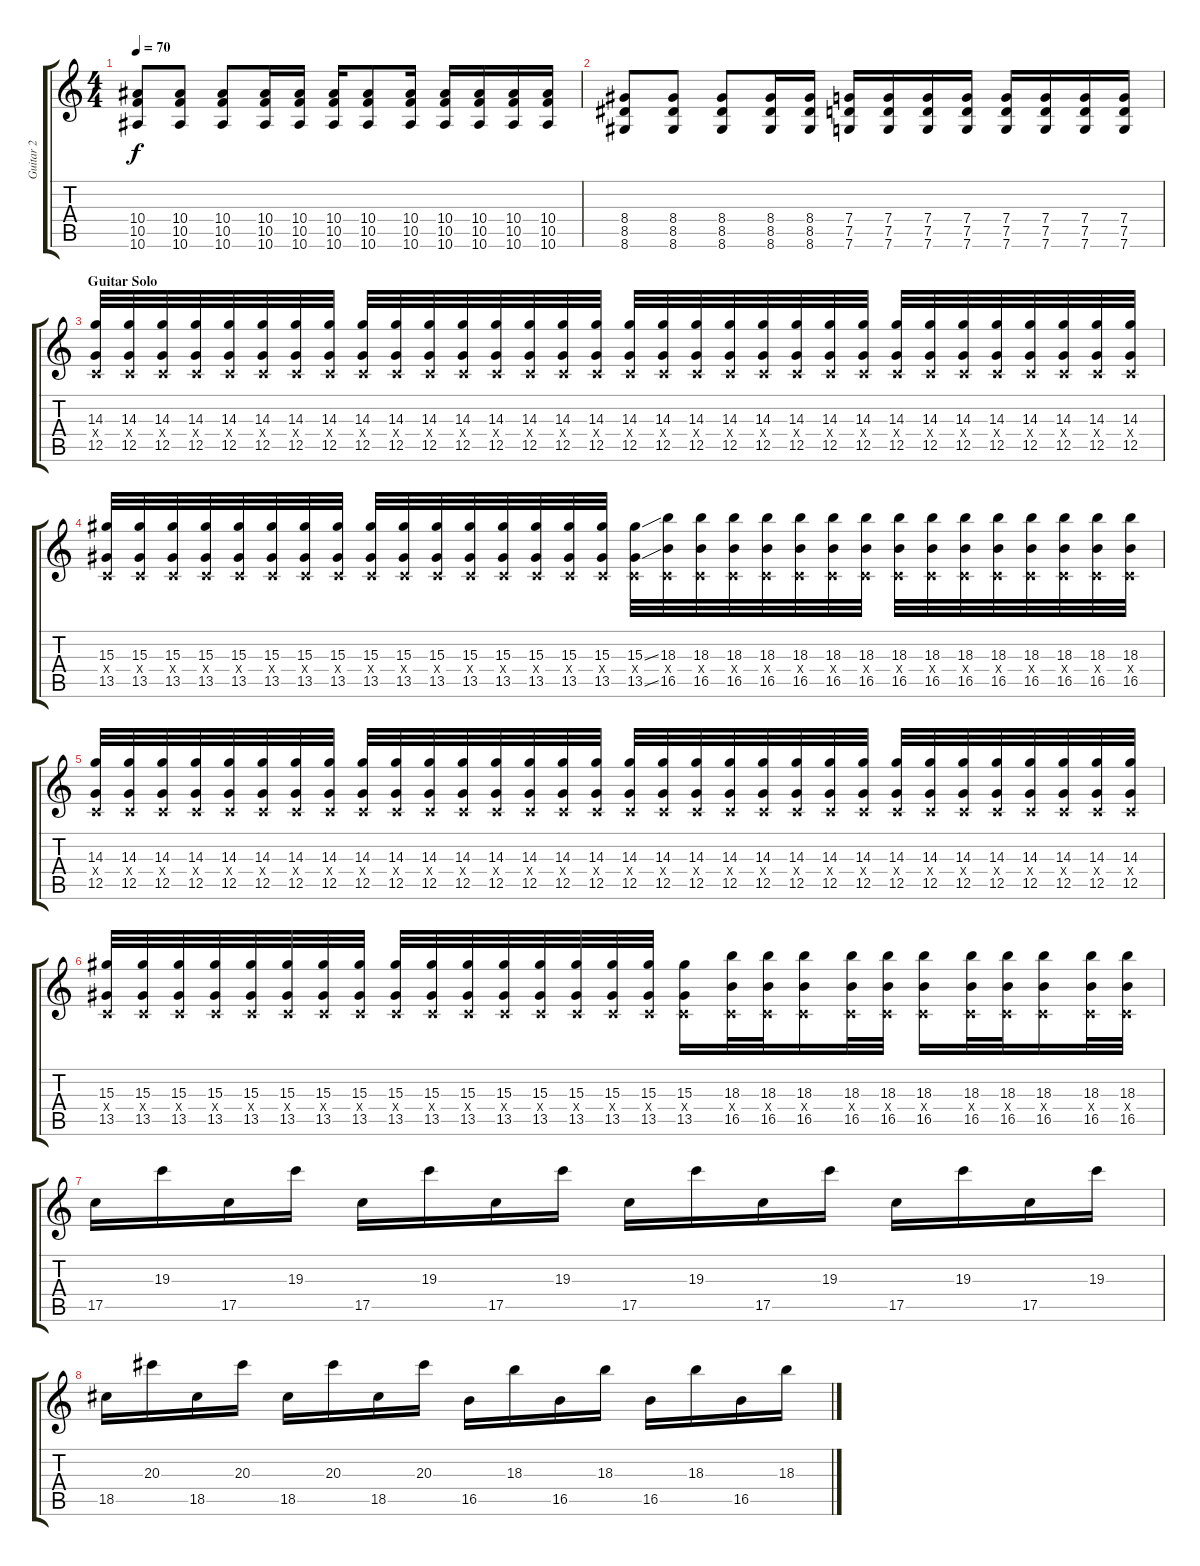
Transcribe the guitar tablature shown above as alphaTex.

\track ("Guitar 2" "Guitar 2") {instrument distortionguitar}
\staff {score tabs}
\tuning (D4 A3 F3 C3 G2 C2) {hide}
\ts (4 4)
\tempo 70
\clef g2
\ks c
(10.4 10.5 10.6).8{dy f} (10.4 10.5 10.6).8 (10.4 10.5 10.6).8 (10.4 10.5 10.6).16 (10.4 10.5 10.6).16 (10.4 10.5 10.6).16 (10.4 10.5 10.6).8 (10.4 10.5 10.6).16 (10.4 10.5 10.6).16 (10.4 10.5 10.6).16 (10.4 10.5 10.6).16 (10.4 10.5 10.6).16 |
(8.4 8.5 8.6).8 (8.4 8.5 8.6).8 (8.4 8.5 8.6).8 (8.4 8.5 8.6).16 (8.4 8.5 8.6).16 (7.4 7.5 7.6).16 (7.4 7.5 7.6).16 (7.4 7.5 7.6).16 (7.4 7.5 7.6).16 (7.4 7.5 7.6).16 (7.4 7.5 7.6).16 (7.4 7.5 7.6).16 (7.4 7.5 7.6).16 |
\section ("" "Guitar Solo")
(14.3 0.4{x} 12.5).32 (14.3 0.4{x} 12.5).32 (14.3 0.4{x} 12.5).32 (14.3 0.4{x} 12.5).32 (14.3 0.4{x} 12.5).32 (14.3 0.4{x} 12.5).32 (14.3 0.4{x} 12.5).32 (14.3 0.4{x} 12.5).32 (14.3 0.4{x} 12.5).32 (14.3 0.4{x} 12.5).32 (14.3 0.4{x} 12.5).32 (14.3 0.4{x} 12.5).32 (14.3 0.4{x} 12.5).32 (14.3 0.4{x} 12.5).32 (14.3 0.4{x} 12.5).32 (14.3 0.4{x} 12.5).32 (14.3 0.4{x} 12.5).32 (14.3 0.4{x} 12.5).32 (14.3 0.4{x} 12.5).32 (14.3 0.4{x} 12.5).32 (14.3 0.4{x} 12.5).32 (14.3 0.4{x} 12.5).32 (14.3 0.4{x} 12.5).32 (14.3 0.4{x} 12.5).32 (14.3 0.4{x} 12.5).32 (14.3 0.4{x} 12.5).32 (14.3 0.4{x} 12.5).32 (14.3 0.4{x} 12.5).32 (14.3 0.4{x} 12.5).32 (14.3 0.4{x} 12.5).32 (14.3 0.4{x} 12.5).32 (14.3 0.4{x} 12.5).32 |
(15.3 0.4{x} 13.5).32 (15.3 0.4{x} 13.5).32 (15.3 0.4{x} 13.5).32 (15.3 0.4{x} 13.5).32 (15.3 0.4{x} 13.5).32 (15.3 0.4{x} 13.5).32 (15.3 0.4{x} 13.5).32 (15.3 0.4{x} 13.5).32 (15.3 0.4{x} 13.5).32 (15.3 0.4{x} 13.5).32 (15.3 0.4{x} 13.5).32 (15.3 0.4{x} 13.5).32 (15.3 0.4{x} 13.5).32 (15.3 0.4{x} 13.5).32 (15.3 0.4{x} 13.5).32 (15.3 0.4{x} 13.5).32 (15.3{ss} 0.4{x} 13.5{ss}).32 (18.3 0.4{x} 16.5).32 (18.3 0.4{x} 16.5).32 (18.3 0.4{x} 16.5).32 (18.3 0.4{x} 16.5).32 (18.3 0.4{x} 16.5).32 (18.3 0.4{x} 16.5).32 (18.3 0.4{x} 16.5).32 (18.3 0.4{x} 16.5).32 (18.3 0.4{x} 16.5).32 (18.3 0.4{x} 16.5).32 (18.3 0.4{x} 16.5).32 (18.3 0.4{x} 16.5).32 (18.3 0.4{x} 16.5).32 (18.3 0.4{x} 16.5).32 (18.3 0.4{x} 16.5).32 |
(14.3 0.4{x} 12.5).32 (14.3 0.4{x} 12.5).32 (14.3 0.4{x} 12.5).32 (14.3 0.4{x} 12.5).32 (14.3 0.4{x} 12.5).32 (14.3 0.4{x} 12.5).32 (14.3 0.4{x} 12.5).32 (14.3 0.4{x} 12.5).32 (14.3 0.4{x} 12.5).32 (14.3 0.4{x} 12.5).32 (14.3 0.4{x} 12.5).32 (14.3 0.4{x} 12.5).32 (14.3 0.4{x} 12.5).32 (14.3 0.4{x} 12.5).32 (14.3 0.4{x} 12.5).32 (14.3 0.4{x} 12.5).32 (14.3 0.4{x} 12.5).32 (14.3 0.4{x} 12.5).32 (14.3 0.4{x} 12.5).32 (14.3 0.4{x} 12.5).32 (14.3 0.4{x} 12.5).32 (14.3 0.4{x} 12.5).32 (14.3 0.4{x} 12.5).32 (14.3 0.4{x} 12.5).32 (14.3 0.4{x} 12.5).32 (14.3 0.4{x} 12.5).32 (14.3 0.4{x} 12.5).32 (14.3 0.4{x} 12.5).32 (14.3 0.4{x} 12.5).32 (14.3 0.4{x} 12.5).32 (14.3 0.4{x} 12.5).32 (14.3 0.4{x} 12.5).32 |
(15.3 0.4{x} 13.5).32 (15.3 0.4{x} 13.5).32 (15.3 0.4{x} 13.5).32 (15.3 0.4{x} 13.5).32 (15.3 0.4{x} 13.5).32 (15.3 0.4{x} 13.5).32 (15.3 0.4{x} 13.5).32 (15.3 0.4{x} 13.5).32 (15.3 0.4{x} 13.5).32 (15.3 0.4{x} 13.5).32 (15.3 0.4{x} 13.5).32 (15.3 0.4{x} 13.5).32 (15.3 0.4{x} 13.5).32 (15.3 0.4{x} 13.5).32 (15.3 0.4{x} 13.5).32 (15.3 0.4{x} 13.5).32 (15.3 0.4{x} 13.5).16 (18.3 0.4{x} 16.5).32 (18.3 0.4{x} 16.5).32 (18.3 0.4{x} 16.5).16 (18.3 0.4{x} 16.5).32 (18.3 0.4{x} 16.5).32 (18.3 0.4{x} 16.5).16 (18.3 0.4{x} 16.5).32 (18.3 0.4{x} 16.5).32 (18.3 0.4{x} 16.5).16 (18.3 0.4{x} 16.5).32 (18.3 0.4{x} 16.5).32 |
17.5.16 19.3.16 17.5.16 19.3.16 17.5.16 19.3.16 17.5.16 19.3.16 17.5.16 19.3.16 17.5.16 19.3.16 17.5.16 19.3.16 17.5.16 19.3.16 |
18.5.16 20.3.16 18.5.16 20.3.16 18.5.16 20.3.16 18.5.16 20.3.16 16.5.16 18.3.16 16.5.16 18.3.16 16.5.16 18.3.16 16.5.16 18.3.16
